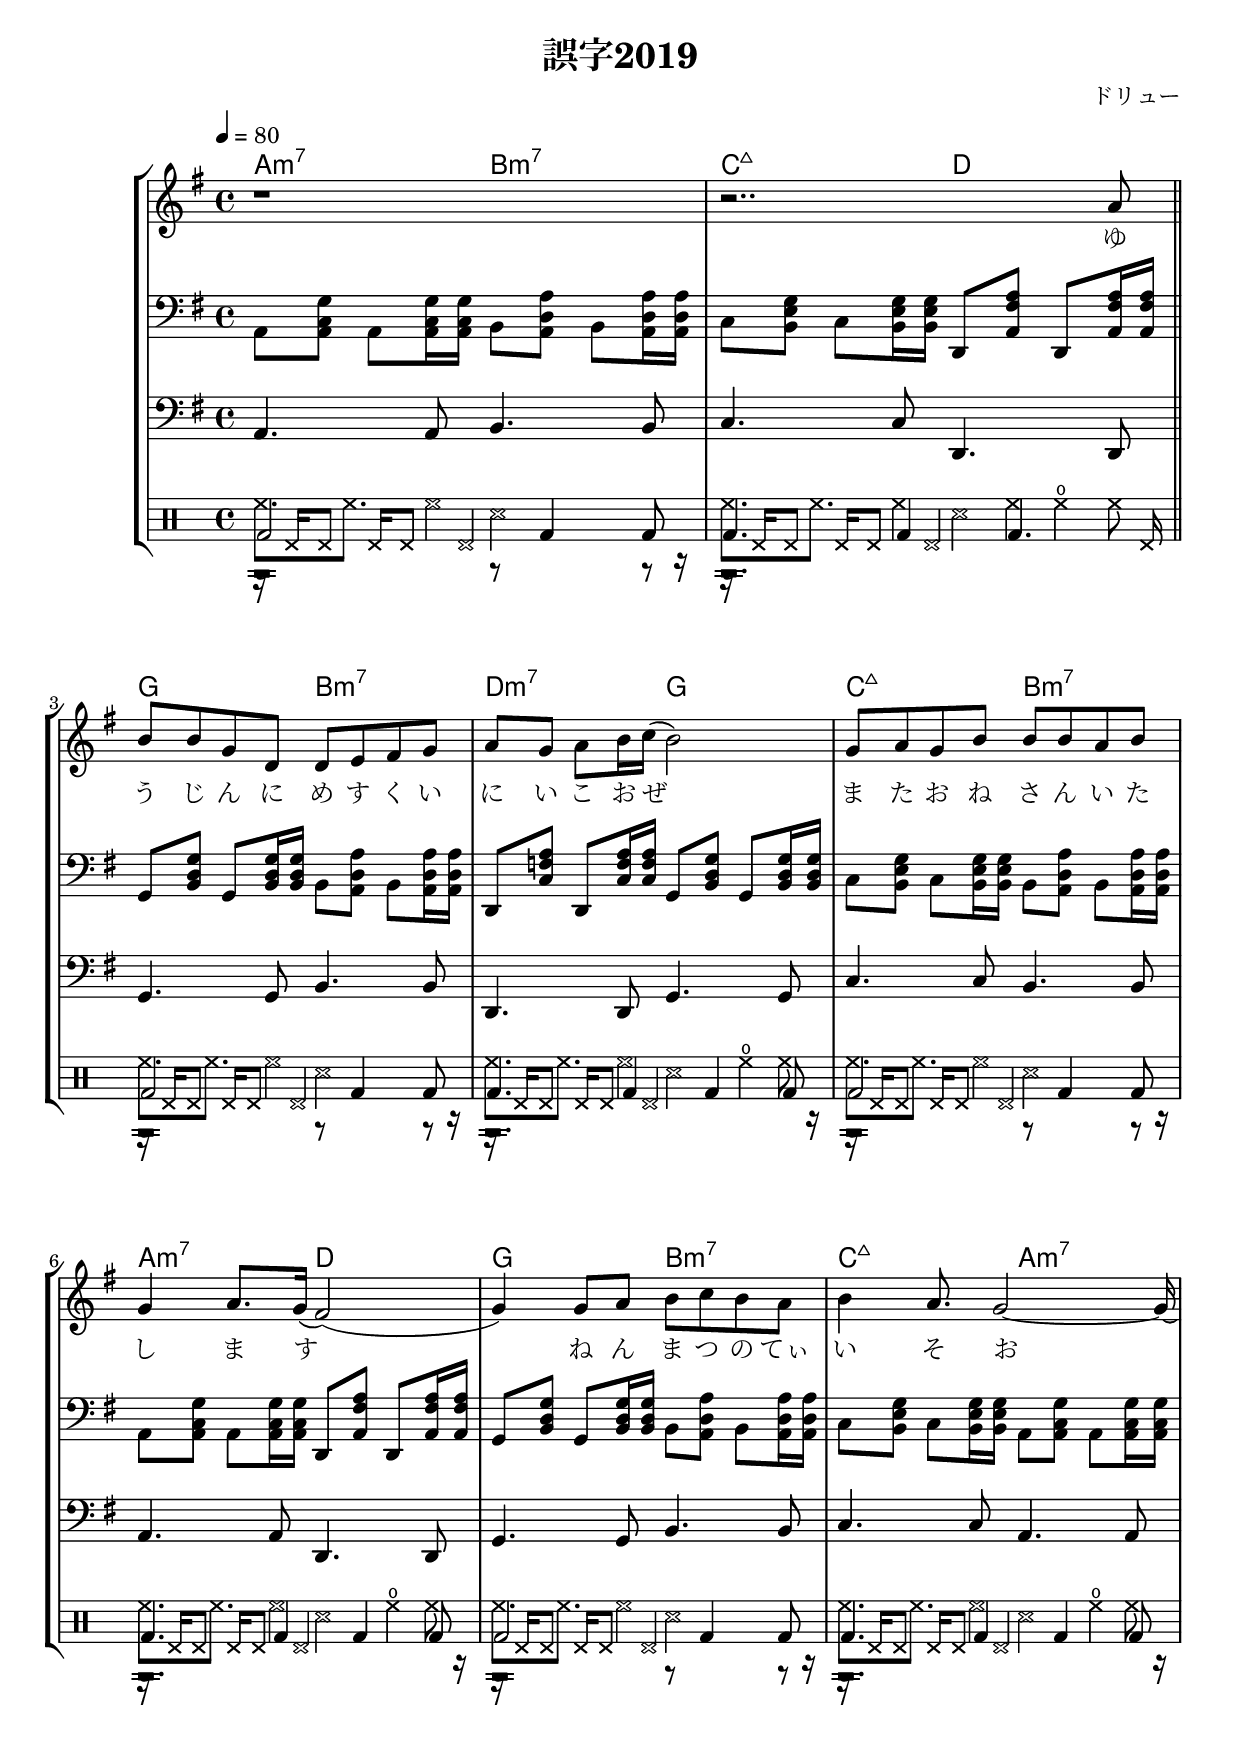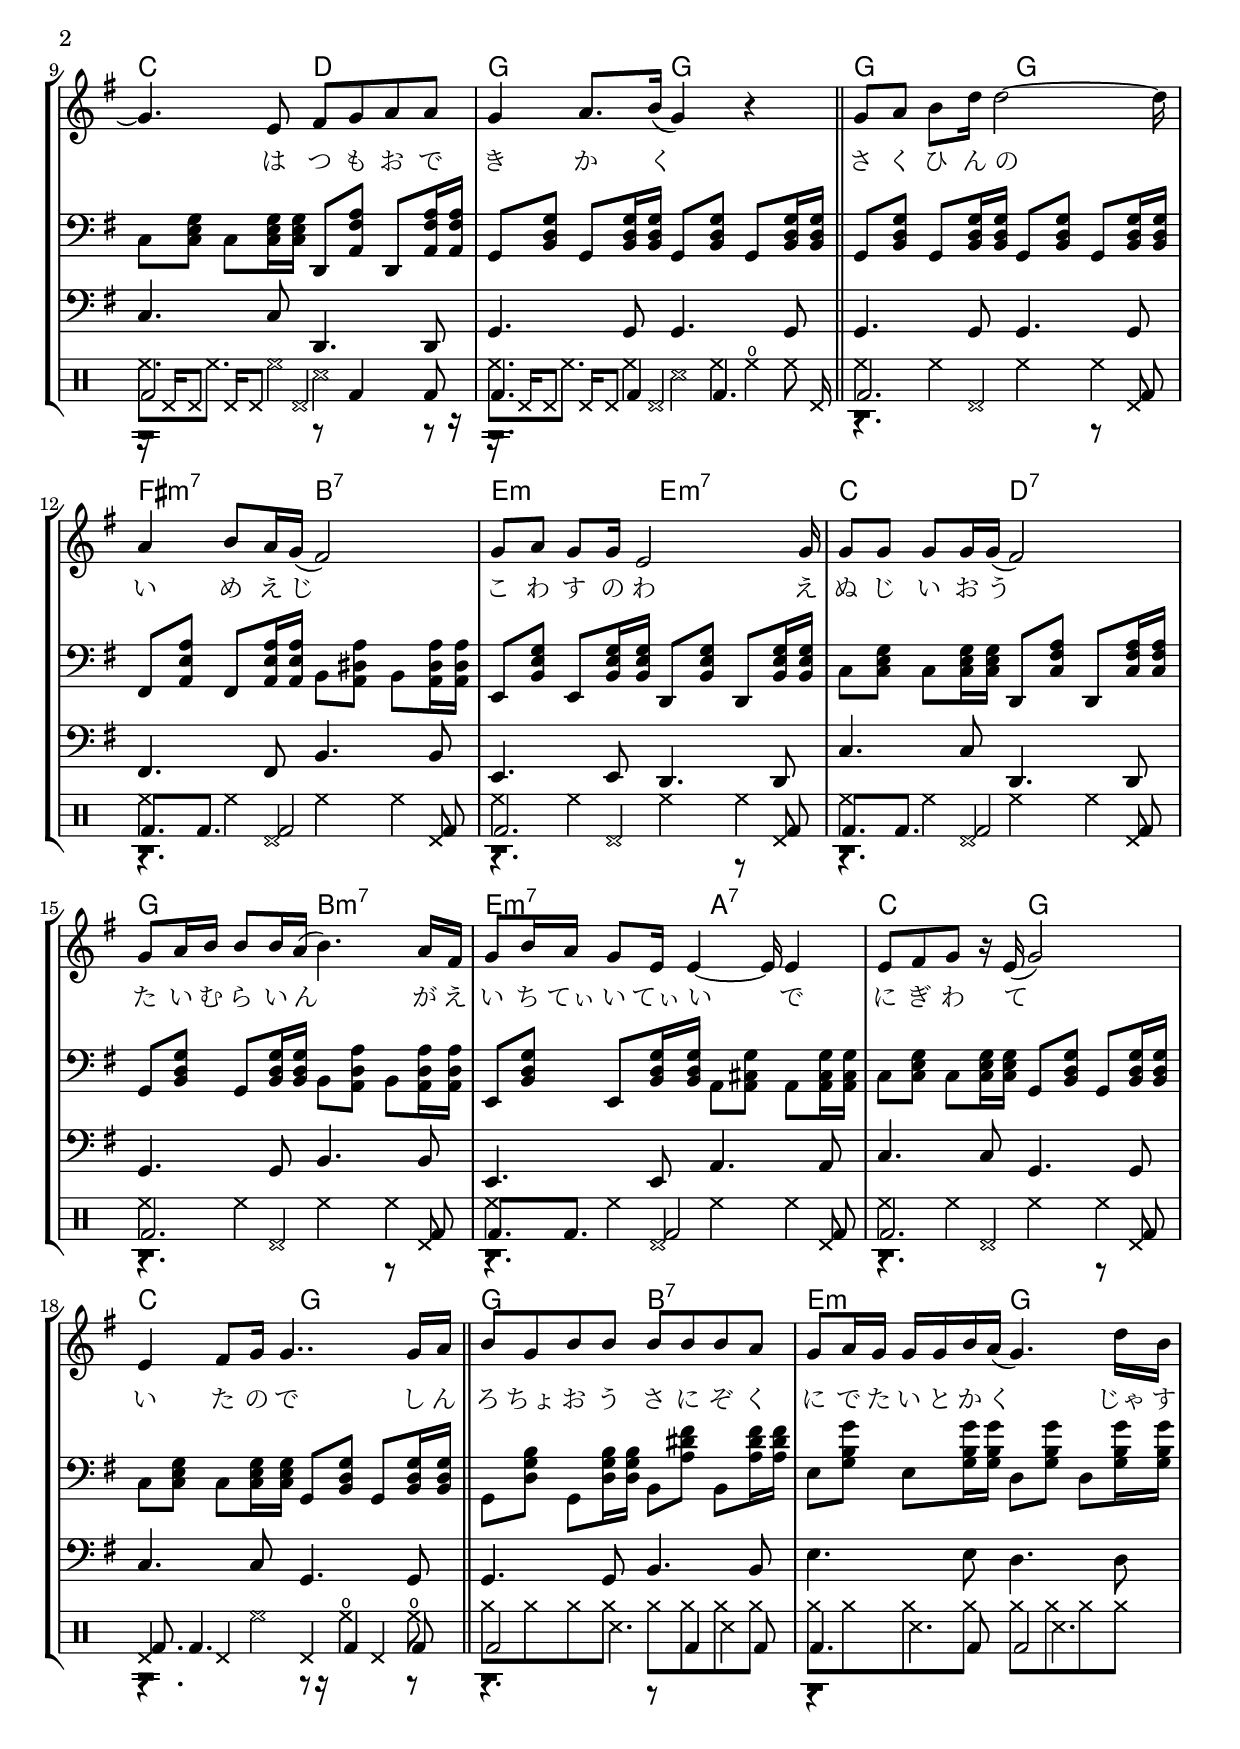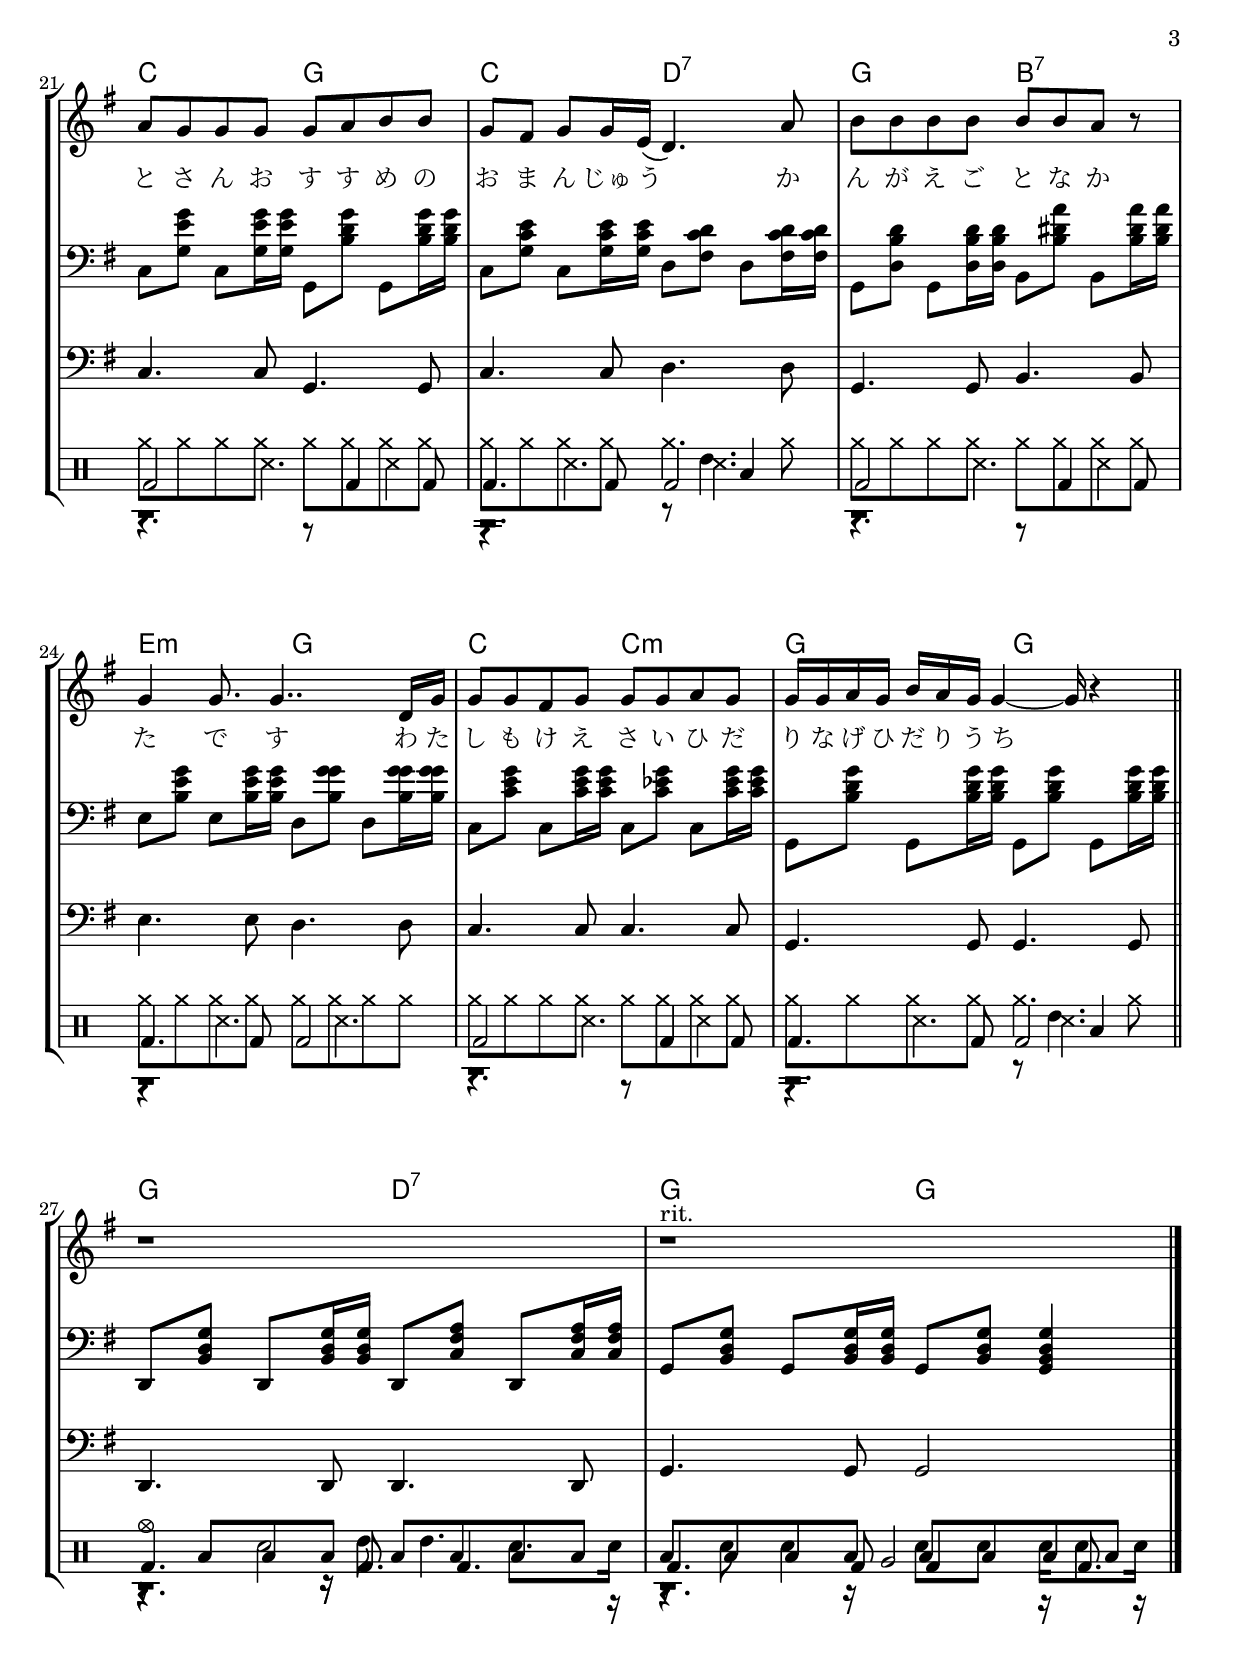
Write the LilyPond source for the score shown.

\version "2.12.1"

\header {
	title = \markup {誤字2019}
	composer = \markup \center-column {ドリュー}
}

harmony = \chordmode {
	a2:min7 b:min7 c:maj7 d 

	g b:min7 d:min7 g c:maj7 b:min7 a:min7 d g b:min7 c:maj7 a:min7 c d g g 

	g g fis:min7 b:7 e:m e:min7 c d:7 g b:min7 e:min7 a:7 c g c g 

	g b:7 e:m g c g c d:7 g b:7 e:m g c c:m g g 

	g d:7 g g 
}

melody = {
	\key g \major
	\tempo 4 = 80
	r1 | r2.. 
	\set Staff.midiInstrument = #"fss0.32"
	a'8 
	b'8  b'8  g'8  d'8  d'8  e'8  fis'8  g'8 
	a'8  g'8  a'8  b'16  c''16  (b'2) 
	g'8  a'8  g'8  b'8  b'8  b'8  a'8  b'8 
	g'4  a'8.  g'16  (fis'2) 
	(g'4)  g'8  a'8  b'8  c''8  b'8  a'8 
	b'4  a'8.  g'2~g'16~ 
	g'4.  e'8  fis'8  g'8  a'8  a'8 
	g'4  a'8.  b'16  (g'4)  	r4 	\set Staff.midiInstrument = #"fss0.34"
	 g'8  a'8  b'8  d''16  d''2~d''16 
	a'4  b'8  a'16  g'16  (fis'2) 
	g'8  a'8  g'8  g'16  e'2  g'16 
	g'8  g'8  g'8  g'16  g'16  (fis'2) 
	g'8  a'16  b'16  b'8  b'16  a'16  (b'4.)  a'16  fis'16 
	g'8  b'16  a'16  g'8  e'16  e'4~e'16  e'4 
	e'8  fis'8  g'8  r16  e'16  (g'2) 
	e'4  fis'8  g'16  g'4..  	\set Staff.midiInstrument = #"fss0.39"
	g'16  a'16 
	b'8  g'8  b'8  b'8  b'8  b'8  b'8  a'8 
	g'8  a'16  g'16  g'16  g'16  b'16  a'16  (g'4.)  d''16  b'16 
	a'8  g'8  g'8  g'8  g'8  a'8  b'8  b'8 
	g'8  fis'8  g'8  g'16  e'16  (d'4.)  a'8 
	b'8  b'8  b'8  b'8  b'8  b'8  a'8  r8 
	g'4  g'8.  g'4..  d'16  g'16 
	g'8  g'8  fis'8  g'8  g'8  g'8  a'8  g'8 
	g'16  g'16  a'16  g'16  b'16  a'16  g'16  g'4~g'16  	r4 	r1 | r1^"rit." \bar "|."
}

words = \lyricmode {
	
	ゆ  う  じ  ん  に  め  す  く  い  に  い  こ  お  ぜ  ま  た  お  ね  さ  ん  い  た  し  ま  す  ね  ん  ま  つ  の  てぃ  い  そ  お  は  つ  も  お  で  き  か  く  
	さ  く  ひ  ん  の  い  め  え  じ  こ  わ  す  の  わ  え  ぬ  じ  い  お  う  た  い  む  ら  い  ん  が  え  い  ち  てぃ  い  てぃ  い  で  に  ぎ  わ  て  い  た  の  で  
	し  ん  ろ  ちょ  お  う  さ  に  ぞ  く  に  で  た  い  と  か  く  じゃ  す  と  さ  ん  お  す  す  め  の  お  ま  ん  じゅ  う  か  ん  が  え  ご  と  な  か  た  で  す  わ  た  し  も  け  え  さ  い  ひ  だ  り  な  げ  ひ  だ  り  う  ち  
	
}

tempochange = {
	\tempo 4 = 80
	r1 | r1 \bar "||"
	\tempo 4 = 80
	r1 | r1 | r1 | r1 | r1 | r1 | r1 | r1 \bar "||"
	\tempo 4 = 80
	r1 | r1 | r1 | r1 | r1 | r1 | r1 | r1 \bar "||"
	\tempo 4 = 80
	r1 | r1 | r1 | r1 | r1 | r1 | r1 | r1 \bar "||"
	\tempo 4 = 80
	r1 | \tempo 4 = 60 r2 \tempo 4 = 53 r2 \bar "|."
}

mainacc = {
	\clef bass
	\set Staff.midiInstrument = #"Acoustic Guitar (steel)"
	\key g \major
	\tempo 4 = 80
	a,8 <a, c g> a, <a, c g>16 <a, c g>
	b,8 <a, d a> b, <a, d a>16 <a, d a>
	c8 <b, e g> c <b, e g>16 <b, e g>
	d,8 <a, fis a> d, <a, fis a>16 <a, fis a>
	\bar "||"

	\set Staff.midiInstrument = #"Acoustic Guitar (steel)"
	g,8 <b, d g> g, <b, d g>16 <b, d g>
	b,8 <a, d a> b, <a, d a>16 <a, d a>
	d,8 <c f a> d, <c f a>16 <c f a>
	g,8 <b, d g> g, <b, d g>16 <b, d g>
	c8 <b, e g> c <b, e g>16 <b, e g>
	b,8 <a, d a> b, <a, d a>16 <a, d a>
	a,8 <a, c g> a, <a, c g>16 <a, c g>
	d,8 <a, fis a> d, <a, fis a>16 <a, fis a>
	g,8 <b, d g> g, <b, d g>16 <b, d g>
	b,8 <a, d a> b, <a, d a>16 <a, d a>
	c8 <b, e g> c <b, e g>16 <b, e g>
	a,8 <a, c g> a, <a, c g>16 <a, c g>
	c8 <c e g> c <c e g>16 <c e g>
	d,8 <a, fis a> d, <a, fis a>16 <a, fis a>
	g,8 <b, d g> g, <b, d g>16 <b, d g>
	g,8 <b, d g> g, <b, d g>16 <b, d g>
	\bar "||"

	\set Staff.midiInstrument = #"Acoustic Guitar (steel)"
	g,8 <b, d g> g, <b, d g>16 <b, d g>
	g,8 <b, d g> g, <b, d g>16 <b, d g>
	fis,8 <a, e a> fis, <a, e a>16 <a, e a>
	b,8 <a, dis a> b, <a, dis a>16 <a, dis a>
	e,8 <b, e g> e, <b, e g>16 <b, e g>
	d,8 <b, e g> d, <b, e g>16 <b, e g>
	c8 <c e g> c <c e g>16 <c e g>
	d,8 <c fis a> d, <c fis a>16 <c fis a>
	g,8 <b, d g> g, <b, d g>16 <b, d g>
	b,8 <a, d a> b, <a, d a>16 <a, d a>
	e,8 <b, d g> e, <b, d g>16 <b, d g>
	a,8 <a, cis g> a, <a, cis g>16 <a, cis g>
	c8 <c e g> c <c e g>16 <c e g>
	g,8 <b, d g> g, <b, d g>16 <b, d g>
	c8 <c e g> c <c e g>16 <c e g>
	g,8 <b, d g> g, <b, d g>16 <b, d g>
	\bar "||"

	\set Staff.midiInstrument = #"Acoustic Guitar (steel)"
	g,8 <d g b> g, <d g b>16 <d g b>
	b,8 <a dis' fis'> b, <a dis' fis'>16 <a dis' fis'>
	e8 <g b g'> e <g b g'>16 <g b g'>
	d8 <g b g'> d <g b g'>16 <g b g'>
	c8 <g e' g'> c <g e' g'>16 <g e' g'>
	g,8 <b d' g'> g, <b d' g'>16 <b d' g'>
	c8 <g c' e'> c <g c' e'>16 <g c' e'>
	d8 <fis c' d'> d <fis c' d'>16 <fis c' d'>
	g,8 <d b d'> g, <d b d'>16 <d b d'>
	b,8 <b dis' a'> b, <b dis' a'>16 <b dis' a'>
	e8 <b e' g'> e <b e' g'>16 <b e' g'>
	d8 <b g' g'> d <b g' g'>16 <b g' g'>
	c8 <c' e' g'> c <c' e' g'>16 <c' e' g'>
	c8 <c' es' g'> c <c' es' g'>16 <c' es' g'>
	g,8 <b d' g'> g, <b d' g'>16 <b d' g'>
	g,8 <b d' g'> g, <b d' g'>16 <b d' g'>
	\bar "||"

	\set Staff.midiInstrument = #"Acoustic Guitar (steel)"
	d,8 <b, d g> d, <b, d g>16 <b, d g>
	d,8 <c fis a> d, <c fis a>16 <c fis a>
	g,8 <b, d g> g, <b, d g>16 <b, d g>
	g,8 <b, d g>8 <g, b, d g>4
	\bar "|."
}

subacc = {
	\clef bass
	\set Staff.midiInstrument = #"Pizzicato Strings"
	\key g \major
	\tempo 4 = 80
	a,4.a,8
	b,4.b,8
	c4.c8
	d,4.d,8
	\bar "||"

	\set Staff.midiInstrument = #"Contrabass"
	g,4.g,8
	b,4.b,8
	d,4.d,8
	g,4.g,8
	c4.c8
	b,4.b,8
	a,4.a,8
	d,4.d,8
	g,4.g,8
	b,4.b,8
	c4.c8
	a,4.a,8
	c4.c8
	d,4.d,8
	g,4.g,8
	g,4.g,8
	\bar "||"

	\set Staff.midiInstrument = #"Contrabass"
	g,4.g,8
	g,4.g,8
	fis,4.fis,8
	b,4.b,8
	e,4.e,8
	d,4.d,8
	c4.c8
	d,4.d,8
	g,4.g,8
	b,4.b,8
	e,4.e,8
	a,4.a,8
	c4.c8
	g,4.g,8
	c4.c8
	g,4.g,8
	\bar "||"

	\set Staff.midiInstrument = #"Cello"
	g,4.g,8
	b,4.b,8
	e4.e8
	d4.d8
	c4.c8
	g,4.g,8
	c4.c8
	d4.d8
	g,4.g,8
	b,4.b,8
	e4.e8
	d4.d8
	c4.c8
	c4.c8
	g,4.g,8
	g,4.g,8
	\bar "||"

	\set Staff.midiInstrument = #"Pizzicato Strings"
	d,4.d,8
	d,4.d,8
	g,4.g,8
	g,2
	\bar "|."
}

percA = {
	\drummode {
	r1  |r2. hho4  \bar "||"
	r1  |r2. hho4  |r1  |r2. hho4  |r1  |r2. hho4  |r1  |r2. hho4  \bar "||"
	r1  |r1  |r1  |r1  |r1  |r1  |r1  |r2 r8 hho4 hho8  \bar "||"
	bd2 r8 bd4 bd8  |bd4. bd8 bd2  |bd2 r8 bd4 bd8  |bd4. bd8 bd2  |bd2 r8 bd4 bd8  |bd4. bd8 bd2  |bd2 r8 bd4 bd8  |bd4. bd8 bd2  \bar "||"
	r4 sn2 sn8. sn16  |r8 sn8 sn4 sn8 sn8 sn16 sn8 sn16  \bar "|."
	}
}

percB = {
	\drummode {
	r16 hhp16 hhp8 hhp16 hhp8 hhp2 r16  |r16 hhp16 hhp8 hhp16 hhp8 hhp2 hhp16  \bar "||"
	r16 hhp16 hhp8 hhp16 hhp8 hhp2 r16  |r16 hhp16 hhp8 hhp16 hhp8 hhp2 r16  |r16 hhp16 hhp8 hhp16 hhp8 hhp2 r16  |r16 hhp16 hhp8 hhp16 hhp8 hhp2 r16  |r16 hhp16 hhp8 hhp16 hhp8 hhp2 r16  |r16 hhp16 hhp8 hhp16 hhp8 hhp2 r16  |r16 hhp16 hhp8 hhp16 hhp8 hhp2 r16  |r16 hhp16 hhp8 hhp16 hhp8 hhp2 hhp16  \bar "||"
	r4. hhp2 hhp8  |r4. hhp2 hhp8  |r4. hhp2 hhp8  |r4. hhp2 hhp8  |r4. hhp2 hhp8  |r4. hhp2 hhp8  |r4. hhp2 hhp8  |hhp4 hhp4 hhp4 hhp4  \bar "||"
	r4. ss4. ss4  |r4 ss4. ss4.  |r4. ss4. ss4  |r4 ss4. ss4.  |r4. ss4. ss4  |r4 ss4. ss4.  |r4. ss4. ss4  |r4 ss4. ss4.  \bar "||"
	r4. r16 tommh8 tommh4. r16  |r1  \bar "|."
	}
}

percC = {
	\drummode {
	hh8. hh8. hh2 r8  |hh8. hh8. hh4 hh4 hh8  \bar "||"
	hh8. hh8. hh2 r8  |hh8. hh8. hh2 hh8  |hh8. hh8. hh2 r8  |hh8. hh8. hh2 hh8  |hh8. hh8. hh2 r8  |hh8. hh8. hh2 hh8  |hh8. hh8. hh2 r8  |hh8. hh8. hh4 hh4 hh8  \bar "||"
	hh4 hh4 hh4 hh4  |hh4 hh4 hh4 hh4  |hh4 hh4 hh4 hh4  |hh4 hh4 hh4 hh4  |hh4 hh4 hh4 hh4  |hh4 hh4 hh4 hh4  |hh4 hh4 hh4 hh4  |r4. hh2 r8  \bar "||"
	cymr8 cymr8 cymr8 cymr8 cymr8 cymr8 cymr8 cymr8  |cymr8 cymr8 cymr8 cymr8 cymr8 cymr8 cymr8 cymr8  |cymr8 cymr8 cymr8 cymr8 cymr8 cymr8 cymr8 cymr8  |cymr8 cymr8 cymr8 cymr8 cymr4. cymr8  |cymr8 cymr8 cymr8 cymr8 cymr8 cymr8 cymr8 cymr8  |cymr8 cymr8 cymr8 cymr8 cymr8 cymr8 cymr8 cymr8  |cymr8 cymr8 cymr8 cymr8 cymr8 cymr8 cymr8 cymr8  |cymr8 cymr8 cymr8 cymr8 cymr4. cymr8  \bar "||"
	r8 toml8 toml8 toml8 toml8 toml8 toml8 toml8  |toml8 toml8 toml8 toml8 toml8 toml8 toml8 toml8  \bar "|."
	}
}

percD = {
	\drummode {
	r2 ss2  |r2 ss2  \bar "||"
	r2 ss2  |r2 ss2  |r2 ss2  |r2 ss2  |r2 ss2  |r2 ss2  |r2 ss2  |r2 ss2  \bar "||"
	bd2. r8 bd8  |bd8. bd8. bd2 bd8  |bd2. r8 bd8  |bd8. bd8. bd2 bd8  |bd2. r8 bd8  |bd8. bd8. bd2 bd8  |bd2. r8 bd8  |bd8. bd4. r16 bd4 bd8  \bar "||"
	r1 |r1 |r1 |r2. toml4  |r1 |r1 |r1 |r2. toml4  \bar "||"
	r1  |r4. r16 tomfh2 r16  \bar "|."
	}
}

percE = {
	\drummode {
	bd2 r8 bd4 bd8  |bd4. bd4 bd4.  \bar "||"
	bd2 r8 bd4 bd8  |bd4. bd4 bd4 bd8  |bd2 r8 bd4 bd8  |bd4. bd4 bd4 bd8  |bd2 r8 bd4 bd8  |bd4. bd4 bd4 bd8  |bd2 r8 bd4 bd8  |bd4. bd4 bd4.  \bar "||"
	r1 | r1 | r1 | r1 | r1 | r1 | r1 | r1 \bar "||"
	r1 |r1 |r1 |r2 r8 tommh4.  |r1 |r1 |r1 |r2 r8 tommh4.  \bar "||"
	bd4. r16 bd8. bd4.  |bd4. bd8 bd4 r16 bd8.  \bar "|."
	}
}

percF = {
	\drummode {
	r1 | r1 \bar "||"
	r1 | r1 | r1 | r1 | r1 | r1 | r1 | r1 \bar "||"
	r1 | r1 | r1 | r1 | r1 | r1 | r1 | r1 \bar "||"
	r1 | r1 | r1 | r1 | r1 | r1 | r1 | r1 \bar "||"
	cymc1  |r1 \bar "|."
	}
}

\score {
	<<
		\new StaffGroup <<
			\new ChordNames {\harmony}
			\new Voice = "melody" {\melody}
			\new Lyrics \lyricsto "melody" \words
			\new Staff = "mainacc" {\mainacc}
			\new Staff = "subacc" {\subacc}
			\new DrumStaff <<
				\new DrumVoice {\percA}
				\new DrumVoice {\percB}
				\new DrumVoice {\percC}
				\new DrumVoice {\percD}
				\new DrumVoice {\percE}
				\new DrumVoice {\percF}
			>>
		>>
	>>
	\layout { }
}
